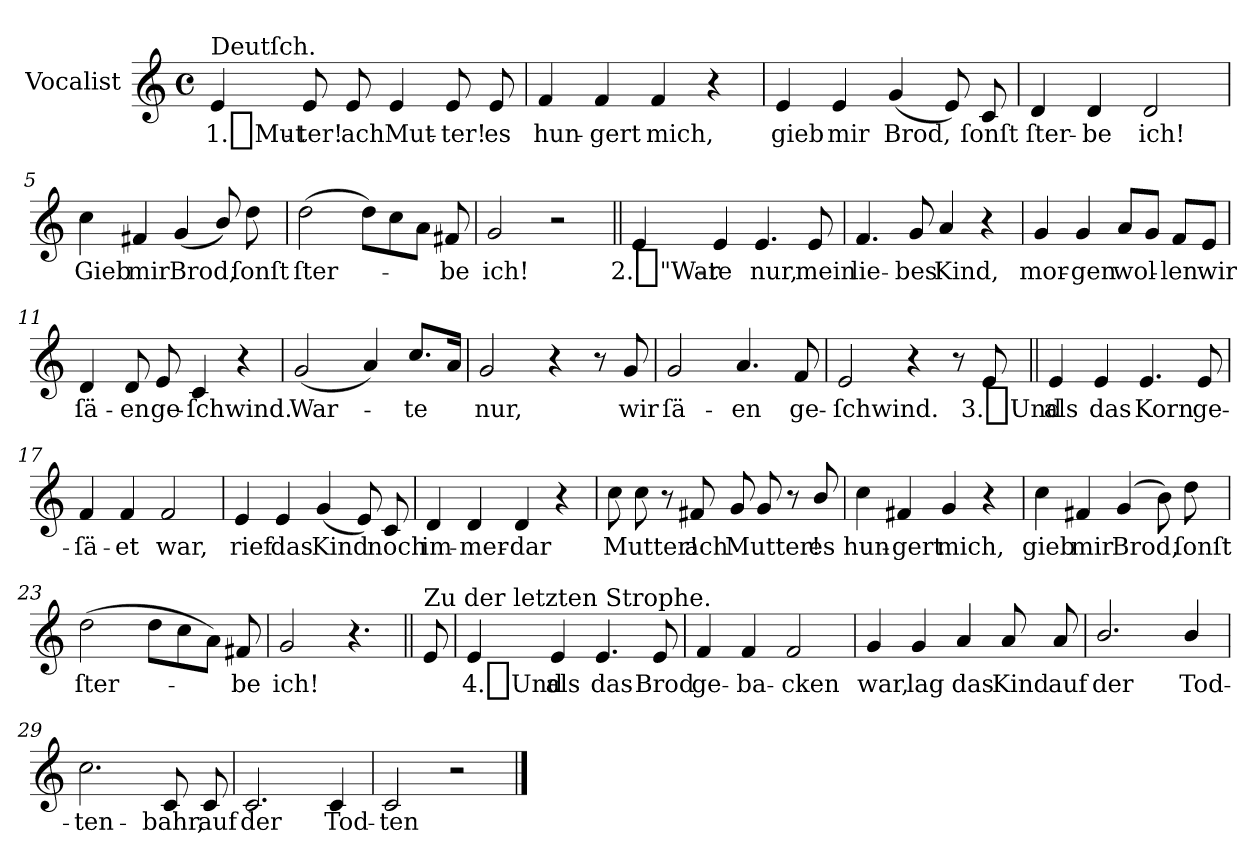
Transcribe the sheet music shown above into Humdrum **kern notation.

**kern	**text
*part1	*part1
*staff1	*staff1
*I"Vocalist	*
*k[]	*
*C:	*
*M4/4	*
*met(c)	*
=1	=1
!LO:TX:a:t=Deutſch.	!
4e	1._Mut-
8e	-ter!
8e	ach
4e	Mut-
8e	-ter!
8e	es
=2	=2
4f	hun-
4f	-gert
4f	mich,
4r	.
=3	=3
4e	gieb
4e	mir
(4g	Brod,
8e)	.
8c	ſonſt
=4	=4
4d	ſter-
4d	-be
2d	ich!
=5	=5
4cc	Gieb
4f#X	mir
(4g	Brod,
8b/)	.
8dd	ſonſt
=6	=6
(2dd	ſter-
8ddL)	.
8cc	.
8aJ	.
8f#X	-be
=7	=7
2g	ich!
2r	.
=8||	=8||
4e	2._"War-
4e	-te
4.e	nur,
8e	mein
=9	=9
4.f	lie-
8g	-bes
4a	Kind,
4r	.
=10	=10
4g	mor-
4g	-gen
8aL	wol-
8gJ	.
8fL	-len
8eJ	wir
=11	=11
4d	ſä-
8d	-en
8e	ge-
4c	-ſchwind.
4r	.
=12	=12
(2g	War-
4a)	.
8.cc/L	-te
16aJk	.
=13	=13
2g	nur,
4r	.
8r	.
8g	wir
=14	=14
2g	ſä-
4.a	-en
8f	ge-
=15	=15
2e	-ſchwind.
4r	.
8r	.
8e	3._Und
=16||	=16||
4e	als
4e	das
4.e	Korn
8e	ge-
=17	=17
4f	-ſä-
4f	-et
2f	war,
=18	=18
4e	rief
4e	das
(4g	Kind
8e)	.
8c	noch
=19	=19
4d	im-
4d	-mer-
4d	-dar
4r	.
=20	=20
8cc	Mutter!
8cc	.
8r	.
8f#X	ach
8g	Mutter!
8g	.
8r	.
8b/	es
=21	=21
4cc	hun-
4f#X	-gert
4g	mich,
4r	.
=22	=22
4cc	gieb
4f#X	mir
(4g	Brod,
8b)	.
8dd	ſonſt
=23	=23
(2dd	ſter-
8ddL	.
8cc	.
8aJ)	.
8f#X	-be
=24	=24
2g	ich!
4.r	.
=||	=||
!LO:TX:a:t=Zu der letzten Strophe.	!
8e	.
=25	=25
4e	4._Und
4e	als
4.e	das
8e	Brod
=26	=26
4f	ge-
4f	-ba-
2f	-cken
=27	=27
4g	war,
4g	lag
4a	das
8a	Kind
8a	auf
=28	=28
2.b/	der
4b/	Tod-
=29	=29
2.cc	-ten-
8c	-bahr,
8c	auf
=30	=30
2.c	der
4c	Tod-
=31	=31
2c	-ten
2r	.
==	==
*-	*-
